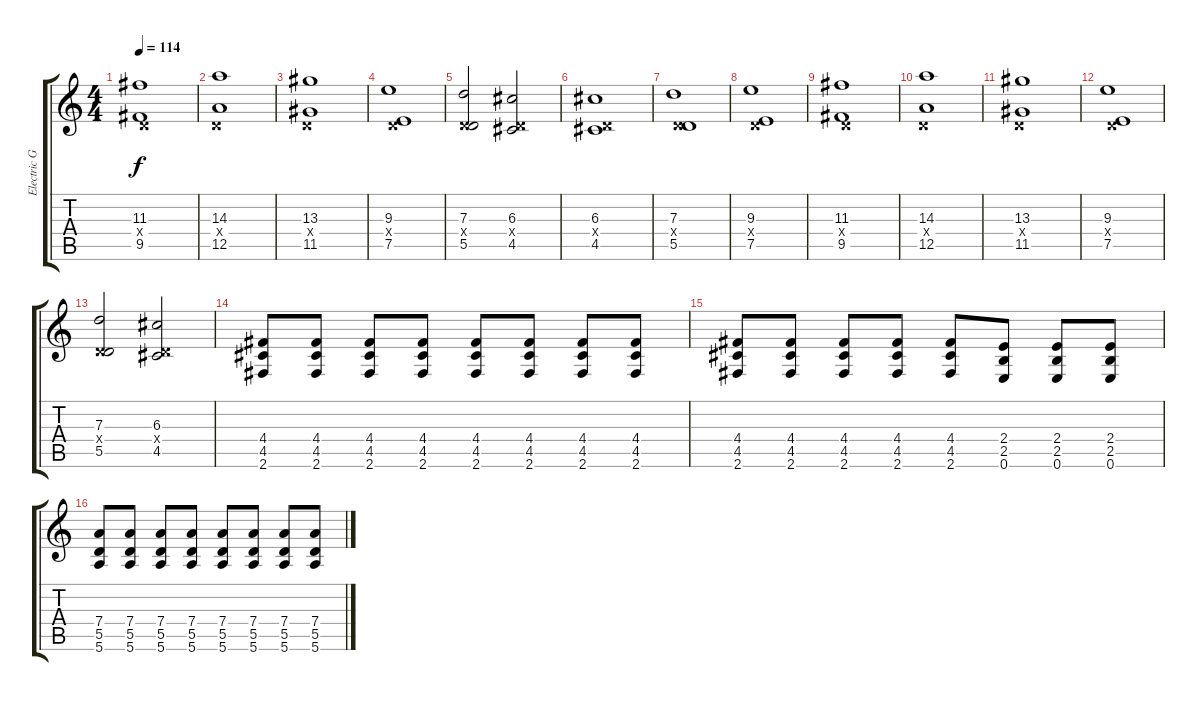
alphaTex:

\track ("Electric Guitar" "Electric G") {instrument distortionguitar}
\staff {score tabs}
\tuning (E4 B3 G3 D3 A2 E2) {hide}
\ts (4 4)
\tempo 114
\clef g2
\ks c
(11.3 0.4{x} 9.5).1{dy f} |
(14.3 0.4{x} 12.5).1 |
(13.3 0.4{x} 11.5).1 |
(9.3 0.4{x} 7.5).1 |
(7.3 0.4{x} 5.5).2 (6.3 0.4{x} 4.5).2 |
(6.3 0.4{x} 4.5).1 |
(7.3 0.4{x} 5.5).1 |
(9.3 0.4{x} 7.5).1 |
(11.3 0.4{x} 9.5).1 |
(14.3 0.4{x} 12.5).1 |
(13.3 0.4{x} 11.5).1 |
(9.3 0.4{x} 7.5).1 |
(7.3 0.4{x} 5.5).2 (6.3 0.4{x} 4.5).2 |
(4.4 4.5 2.6).8 (4.4 4.5 2.6).8 (4.4 4.5 2.6).8 (4.4 4.5 2.6).8 (4.4 4.5 2.6).8 (4.4 4.5 2.6).8 (4.4 4.5 2.6).8 (4.4 4.5 2.6).8 |
(4.4 4.5 2.6).8 (4.4 4.5 2.6).8 (4.4 4.5 2.6).8 (4.4 4.5 2.6).8 (4.4 4.5 2.6).8 (2.4 2.5 0.6).8 (2.4 2.5 0.6).8 (2.4 2.5 0.6).8 |
(7.4 5.5 5.6).8 (7.4 5.5 5.6).8 (7.4 5.5 5.6).8 (7.4 5.5 5.6).8 (7.4 5.5 5.6).8 (7.4 5.5 5.6).8 (7.4 5.5 5.6).8 (7.4 5.5 5.6).8
